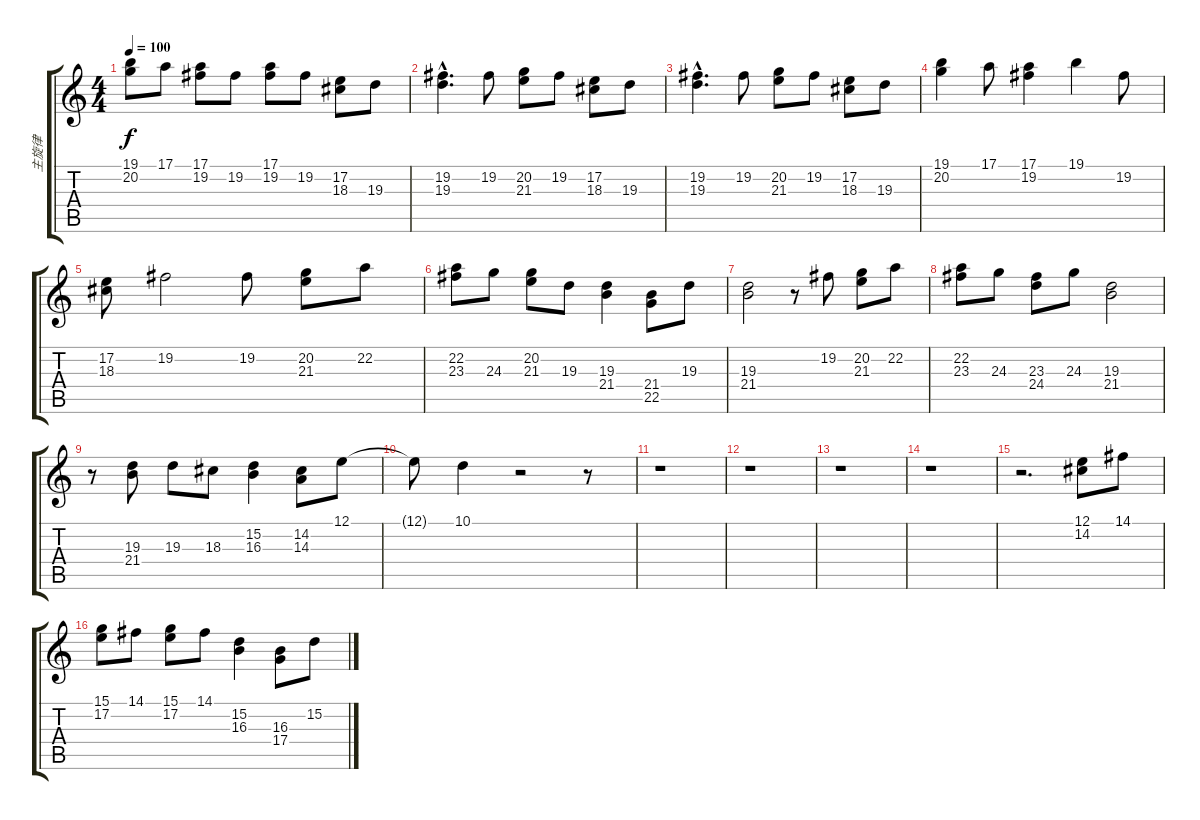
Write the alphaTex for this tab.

\track ("主旋律" "主旋律") {instrument acousticgrandpiano}
\staff {score tabs}
\tuning (E4 B3 G3 D3 A2 E2) {hide}
\ts (4 4)
\tempo 100
\clef g2
\ks c
(19.1 20.2).8{dy f} 17.1.8 (17.1 19.2).8 19.2.8 (17.1 19.2).8 19.2.8 (17.2 18.3).8 19.3.8 |
(19.2{hac} 19.3{hac}).4{d} 19.2.8 (20.2 21.3).8 19.2.8 (17.2 18.3).8 19.3.8 |
(19.2{hac} 19.3{hac}).4{d} 19.2.8 (20.2 21.3).8 19.2.8 (17.2 18.3).8 19.3.8 |
(19.1 20.2).4 17.1.8 (17.1 19.2).4 19.1.4 19.2.8 |
(17.2 18.3).8 19.2.2 19.2.8 (20.2 21.3).8 22.2.8 |
(22.2 23.3).8 24.3.8 (20.2 21.3).8 19.3.8 (19.3 21.4).4 (21.4 22.5).8 19.3.8 |
(19.3 21.4).2 r.8 19.2.8 (20.2 21.3).8 22.2.8 |
(22.2 23.3).8 24.3.8 (23.3 24.4).8 24.3.8 (19.3 21.4).2 |
r.8 (19.3 21.4).8 19.3.8 18.3.8 (15.2 16.3).4 (14.2 14.3).8 12.1.8 |
12.1{t}.8 10.1.4 r.2 r.8 |
r.1 |
r.1 |
r.1 |
r.1 |
r.2{d} (12.1 14.2).8 14.1.8 |
(15.1 17.2).8 14.1.8 (15.1 17.2).8 14.1.8 (15.2 16.3).4 (16.3 17.4).8 15.2.8
